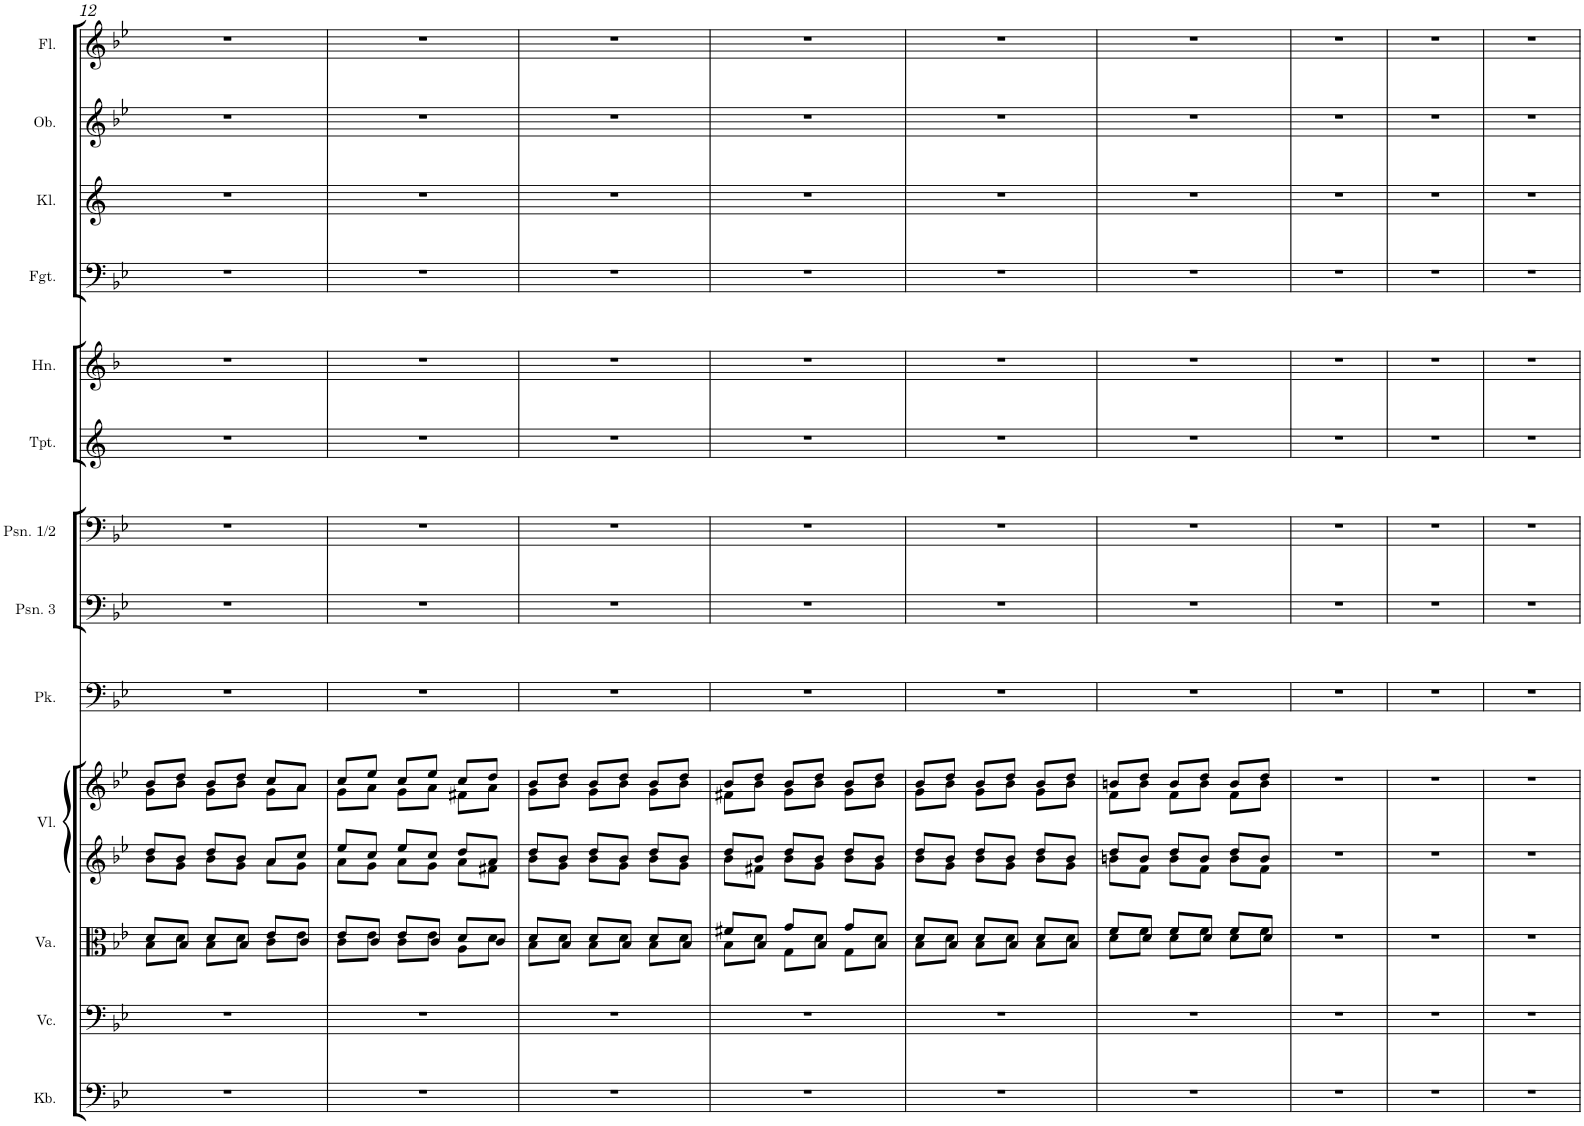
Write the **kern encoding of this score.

**kern	**kern	**kern	**kern	**kern	**kern	**kern	**kern	**kern	**kern	**kern	**kern	**kern	**kern
*part13	*part12	*part11	*part10	*part10	*part9	*part8	*part7	*part6	*part5	*part4	*part3	*part2	*part1
*staff14	*staff13	*staff12	*staff11	*staff10	*staff9	*staff8	*staff7	*staff6	*staff5	*staff4	*staff3	*staff2	*staff1
*I"Kontrabass	*I"Violoncello	*I"Viola	*I"Violine	*	*I"Pauken	*I"Posaune 3	*I"Posaune 1+2	*I"Trompete	*I"Horn	*I"Fagott	*I"Klarinette	*I"Oboe	*I"Flöte
*I'Kb.	*I'Vc.	*I'Va.	*I'Vl.	*	*I'Pk.	*I'Psn. 3	*I'Psn. 1/2	*I'Tpt.	*I'Hn.	*I'Fgt.	*I'Kl.	*I'Ob.	*I'Fl.
!!LO:PB:g=z
*clefF4	*clefF4	*clefC3	*clefG2	*clefG2	*clefF4	*clefF4	*clefF4	*clefG2	*clefG2	*clefF4	*clefG2	*clefG2	*clefG2
*Trd7c12	*	*	*	*	*	*	*	*Trd1c2	*Trd4c7	*	*Trd1c2	*	*
*k[b-e-]	*k[b-e-]	*k[b-e-]	*k[b-e-]	*k[b-e-]	*k[b-e-]	*k[b-e-]	*k[b-e-]	*k[]	*k[b-]	*k[b-e-]	*k[]	*k[b-e-]	*k[b-e-]
*M3/4	*M3/4	*M3/4	*M3/4	*M3/4	*M3/4	*M3/4	*M3/4	*M3/4	*M3/4	*M3/4	*M3/4	*M3/4	*M3/4
=12	=12	=12	=12	=12	=12	=12	=12	=12	=12	=12	=12	=12	=12
*	*	*^	*^	*^	*	*	*	*	*	*	*	*	*
2.r	2.r	8d/L	8B-\L	8dd/L	8b-\L	8b-/L	8g\L	2.r	2.r	2.r	2.r	2.r	2.r	2.r	2.r	2.r
.	.	8B-/J	8d\J	8b-/J	8g\J	8dd/J	8b-\J	.	.	.	.	.	.	.	.	.
.	.	8d/L	8B-\L	8dd/L	8b-\L	8b-/L	8g\L	.	.	.	.	.	.	.	.	.
.	.	8B-/J	8d\J	8b-/J	8g\J	8dd/J	8b-\J	.	.	.	.	.	.	.	.	.
.	.	8e-/L	8c\L	8a/L	8a\L	8cc/L	8g\L	.	.	.	.	.	.	.	.	.
.	.	8c/J	8e-\J	8cc/J	8g\J	8a/J	8a\J	.	.	.	.	.	.	.	.	.
=13	=13	=13	=13	=13	=13	=13	=13	=13	=13	=13	=13	=13	=13	=13	=13	=13
2.r	2.r	8e-/L	8c\L	8ee-/L	8a\L	8cc/L	8g\L	2.r	2.r	2.r	2.r	2.r	2.r	2.r	2.r	2.r
.	.	8c/J	8e-\J	8cc/J	8g\J	8ee-/J	8a\J	.	.	.	.	.	.	.	.	.
.	.	8e-/L	8c\L	8ee-/L	8a\L	8cc/L	8g\L	.	.	.	.	.	.	.	.	.
.	.	8c/J	8e-\J	8cc/J	8g\J	8ee-/J	8a\J	.	.	.	.	.	.	.	.	.
.	.	8d/L	8A\L	8dd/L	8a\L	8cc/L	8f#X\L	.	.	.	.	.	.	.	.	.
.	.	8c/J	8d\J	8a/J	8f#X\J	8dd/J	8a\J	.	.	.	.	.	.	.	.	.
=14	=14	=14	=14	=14	=14	=14	=14	=14	=14	=14	=14	=14	=14	=14	=14	=14
2.r	2.r	8d/L	8B-\L	8dd/L	8b-\L	8b-/L	8g\L	2.r	2.r	2.r	2.r	2.r	2.r	2.r	2.r	2.r
.	.	8B-/J	8d\J	8b-/J	8g\J	8dd/J	8b-\J	.	.	.	.	.	.	.	.	.
.	.	8d/L	8B-\L	8dd/L	8b-\L	8b-/L	8g\L	.	.	.	.	.	.	.	.	.
.	.	8B-/J	8d\J	8b-/J	8g\J	8dd/J	8b-\J	.	.	.	.	.	.	.	.	.
.	.	8d/L	8B-\L	8dd/L	8b-\L	8b-/L	8g\L	.	.	.	.	.	.	.	.	.
.	.	8B-/J	8d\J	8b-/J	8g\J	8dd/J	8b-\J	.	.	.	.	.	.	.	.	.
=15	=15	=15	=15	=15	=15	=15	=15	=15	=15	=15	=15	=15	=15	=15	=15	=15
2.r	2.r	8f#X/L	8B-\L	8dd/L	8b-\L	8b-/L	8f#X\L	2.r	2.r	2.r	2.r	2.r	2.r	2.r	2.r	2.r
.	.	8B-/J	8d\J	8b-/J	8f#X\J	8dd/J	8b-\J	.	.	.	.	.	.	.	.	.
.	.	8g/L	8G\L	8dd/L	8b-\L	8b-/L	8g\L	.	.	.	.	.	.	.	.	.
.	.	8B-/J	8d\J	8b-/J	8g\J	8dd/J	8b-\J	.	.	.	.	.	.	.	.	.
.	.	8g/L	8G\L	8dd/L	8b-\L	8b-/L	8g\L	.	.	.	.	.	.	.	.	.
.	.	8B-/J	8d\J	8b-/J	8g\J	8dd/J	8b-\J	.	.	.	.	.	.	.	.	.
=16	=16	=16	=16	=16	=16	=16	=16	=16	=16	=16	=16	=16	=16	=16	=16	=16
2.r	2.r	8d/L	8B-\L	8dd/L	8b-\L	8b-/L	8g\L	2.r	2.r	2.r	2.r	2.r	2.r	2.r	2.r	2.r
.	.	8B-/J	8d\J	8b-/J	8g\J	8dd/J	8b-\J	.	.	.	.	.	.	.	.	.
.	.	8d/L	8B-\L	8dd/L	8b-\L	8b-/L	8g\L	.	.	.	.	.	.	.	.	.
.	.	8B-/J	8d\J	8b-/J	8g\J	8dd/J	8b-\J	.	.	.	.	.	.	.	.	.
.	.	8d/L	8B-\L	8dd/L	8b-\L	8b-/L	8g\L	.	.	.	.	.	.	.	.	.
.	.	8B-/J	8d\J	8b-/J	8g\J	8dd/J	8b-\J	.	.	.	.	.	.	.	.	.
=17	=17	=17	=17	=17	=17	=17	=17	=17	=17	=17	=17	=17	=17	=17	=17	=17
2.r	2.r	8f/L	8d\L	8dd/L	8bn\L	8bn/L	8f\L	2.r	2.r	2.r	2.r	2.r	2.r	2.r	2.r	2.r
.	.	8d/J	8f\J	8b/J	8f\J	8dd/J	8b\J	.	.	.	.	.	.	.	.	.
.	.	8f/L	8d\L	8dd/L	8b\L	8b/L	8f\L	.	.	.	.	.	.	.	.	.
.	.	8d/J	8f\J	8b/J	8f\J	8dd/J	8b\J	.	.	.	.	.	.	.	.	.
.	.	8f/L	8d\L	8dd/L	8b\L	8b/L	8f\L	.	.	.	.	.	.	.	.	.
.	.	8d/J	8f\J	8b/J	8f\J	8dd/J	8b\J	.	.	.	.	.	.	.	.	.
*	*	*v	*v	*	*	*	*	*	*	*	*	*	*	*	*	*
*	*	*	*v	*v	*	*	*	*	*	*	*	*	*	*	*
*	*	*	*	*v	*v	*	*	*	*	*	*	*	*	*
=18	=18	=18	=18	=18	=18	=18	=18	=18	=18	=18	=18	=18	=18
2.r	2.r	2.r	2.r	2.r	2.r	2.r	2.r	2.r	2.r	2.r	2.r	2.r	2.r
=19	=19	=19	=19	=19	=19	=19	=19	=19	=19	=19	=19	=19	=19
2.r	2.r	2.r	2.r	2.r	2.r	2.r	2.r	2.r	2.r	2.r	2.r	2.r	2.r
=20	=20	=20	=20	=20	=20	=20	=20	=20	=20	=20	=20	=20	=20
2.r	2.r	2.r	2.r	2.r	2.r	2.r	2.r	2.r	2.r	2.r	2.r	2.r	2.r
=	=	=	=	=	=	=	=	=	=	=	=	=	=
*-	*-	*-	*-	*-	*-	*-	*-	*-	*-	*-	*-	*-	*-
